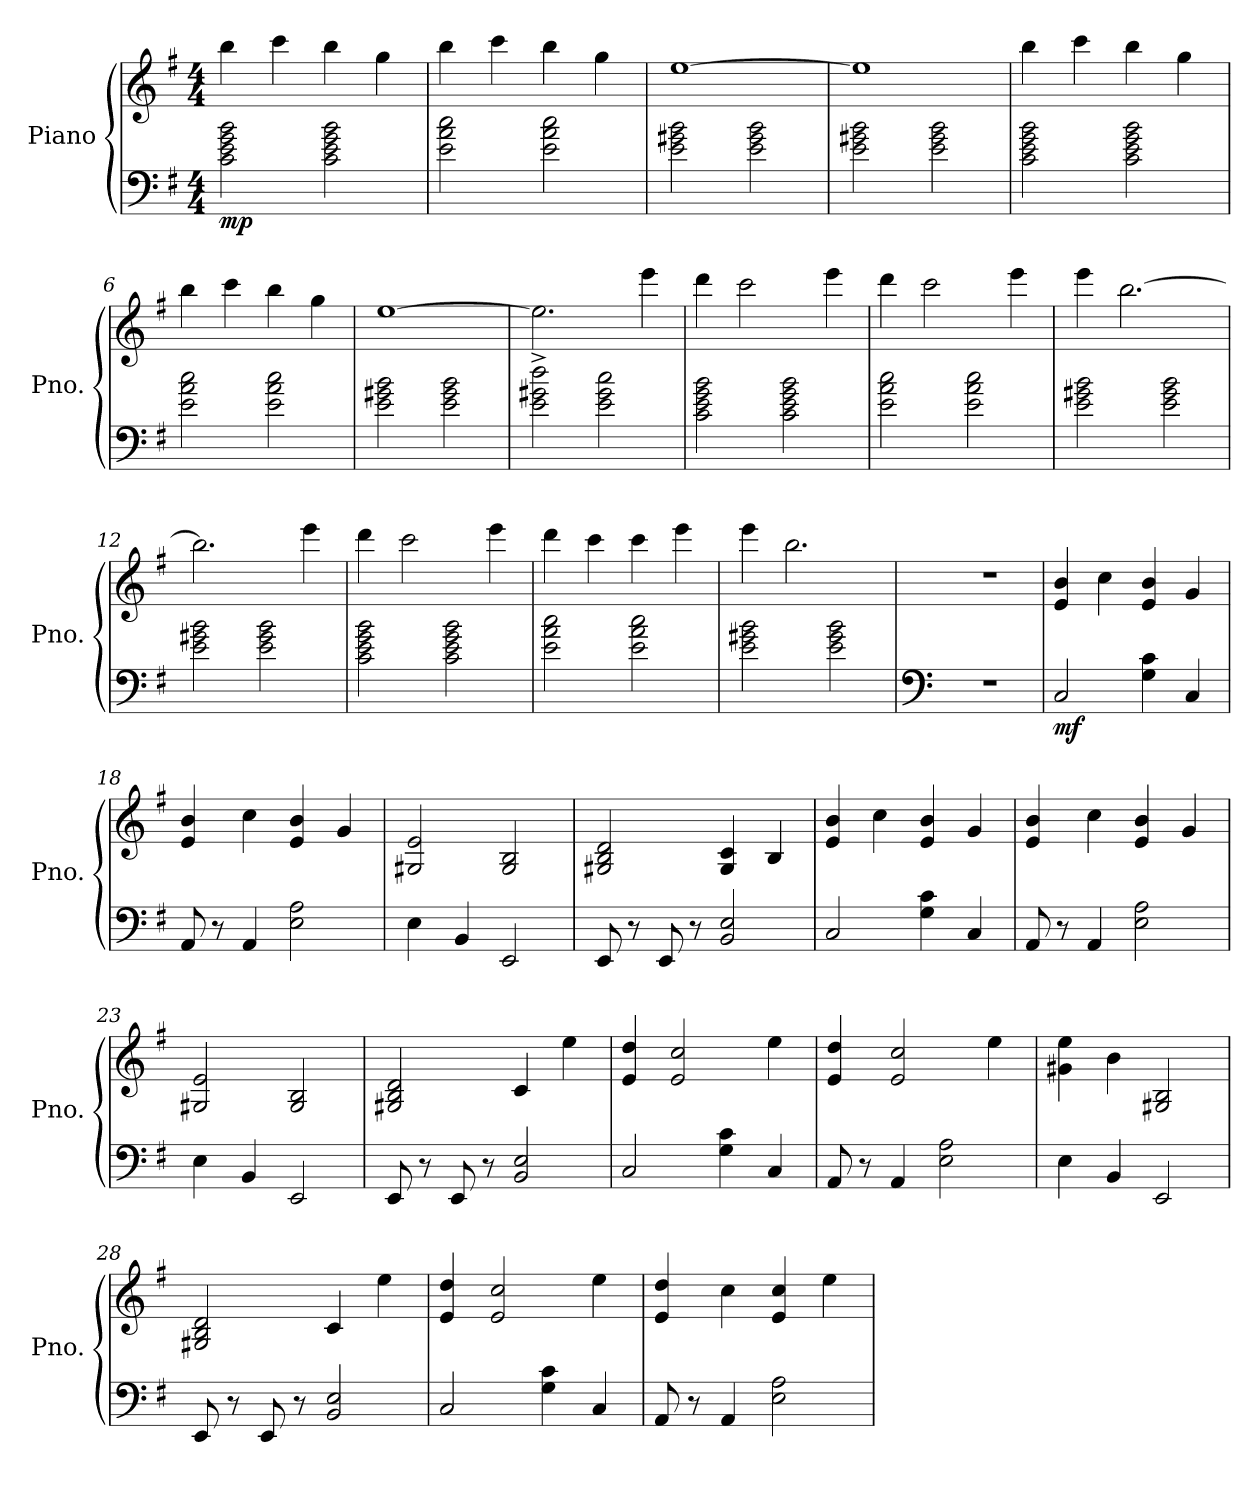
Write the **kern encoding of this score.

**kern	**kern	**dynam
*part1	*part1	*part1
*staff2	*staff1	*staff1/2
*I"Piano	*	*
*I'Pno.	*	*
*clefF4	*clefG2	*
*k[f#]	*k[f#]	*
*M4/4	*M4/4	*
=1	=1	=1
!	!	!LO:DY:b=2
2c\ 2e\ 2g\ 2b\	4bb\	mp
.	4ccc\	.
2c\ 2e\ 2g\ 2b\	4bb\	.
.	4gg\	.
=2	=2	=2
2e\ 2a\ 2cc\	4bb\	.
.	4ccc\	.
2e\ 2a\ 2cc\	4bb\	.
.	4gg\	.
=3	=3	=3
2e\ 2g#X\ 2b\	[1ee	.
2e\ 2g#\ 2b\	.	.
=4	=4	=4
2e\ 2g#X\ 2b\	1ee]	.
2e\ 2g#\ 2b\	.	.
=5	=5	=5
2c\ 2e\ 2g\ 2b\	4bb\	.
.	4ccc\	.
2c\ 2e\ 2g\ 2b\	4bb\	.
.	4gg\	.
=6	=6	=6
2e\ 2a\ 2cc\	4bb\	.
.	4ccc\	.
2e\ 2a\ 2cc\	4bb\	.
.	4gg\	.
=7	=7	=7
2e\ 2g#X\ 2b\	[1ee	.
2e\ 2g#\ 2b\	.	.
=8	=8	=8
2e\^ 2g#X\^ 2dd\^	2.ee\]	.
2e\ 2g#\ 2cc\	.	.
.	4eee\	.
=9	=9	=9
2c\ 2e\ 2g\ 2b\	4ddd\	.
.	2ccc\	.
2c\ 2e\ 2g\ 2b\	.	.
.	4eee\	.
!!LO:LB:g=z
=10	=10	=10
2e\ 2a\ 2cc\	4ddd\	.
.	2ccc\	.
2e\ 2a\ 2cc\	.	.
.	4eee\	.
=11	=11	=11
2e\ 2g#X\ 2b\	4eee\	.
.	[2.bb\	.
2e\ 2g#\ 2b\	.	.
=12	=12	=12
2e\ 2g#X\ 2b\	2.bb\]	.
2e\ 2g#\ 2b\	.	.
.	4eee\	.
=13	=13	=13
2c\ 2e\ 2g\ 2b\	4ddd\	.
.	2ccc\	.
2c\ 2e\ 2g\ 2b\	.	.
.	4eee\	.
=14	=14	=14
2e\ 2a\ 2cc\	4ddd\	.
.	4ccc\	.
2e\ 2a\ 2cc\	4ccc\	.
.	4eee\	.
=15	=15	=15
2e\ 2g#X\ 2b\	4eee\	.
.	2.bb\	.
2e\ 2g#\ 2b\	.	.
=16	=16	=16
*clefF4	*	*
1r	1r	.
=17	=17	=17
!	!	!LO:DY:b=2
2C/	4e/ 4b/	mf
.	4cc\	.
4G\ 4c\	4e/ 4b/	.
4C/	4g/	.
=18	=18	=18
8AA/	4e/ 4b/	.
8r	.	.
4AA/	4cc\	.
2E\ 2A\	4e/ 4b/	.
.	4g/	.
!!LO:LB:g=z
=19	=19	=19
4E\	2G#X/ 2e/	.
4BB/	.	.
2EE/	2G#/ 2B/	.
=20	=20	=20
8EE/	2G#X/ 2B/ 2d/	.
8r	.	.
8EE/	.	.
8r	.	.
2BB/ 2E/	4G#/ 4c/	.
.	4B/	.
=21	=21	=21
2C/	4e/ 4b/	.
.	4cc\	.
4G\ 4c\	4e/ 4b/	.
4C/	4g/	.
=22	=22	=22
8AA/	4e/ 4b/	.
8r	.	.
4AA/	4cc\	.
2E\ 2A\	4e/ 4b/	.
.	4g/	.
=23	=23	=23
4E\	2G#X/ 2e/	.
4BB/	.	.
2EE/	2G#/ 2B/	.
=24	=24	=24
8EE/	2G#X/ 2B/ 2d/	.
8r	.	.
8EE/	.	.
8r	.	.
2BB/ 2E/	4c/	.
.	4ee\	.
=25	=25	=25
2C/	4e/ 4dd/	.
.	2e/ 2cc/	.
4G\ 4c\	.	.
4C/	4ee\	.
=26	=26	=26
8AA/	4e/ 4dd/	.
8r	.	.
4AA/	2e/ 2cc/	.
2E\ 2A\	.	.
.	4ee\	.
!!LO:LB:g=z
=27	=27	=27
4E\	4g#X\ 4ee\	.
4BB/	4b\	.
2EE/	2G#X/ 2B/	.
=28	=28	=28
8EE/	2G#X/ 2B/ 2d/	.
8r	.	.
8EE/	.	.
8r	.	.
2BB/ 2E/	4c/	.
.	4ee\	.
=29	=29	=29
2C/	4e/ 4dd/	.
.	2e/ 2cc/	.
4G\ 4c\	.	.
4C/	4ee\	.
=30	=30	=30
8AA/	4e/ 4dd/	.
8r	.	.
4AA/	4cc\	.
2E\ 2A\	4e/ 4cc/	.
.	4ee\	.
=	=	=
*-	*-	*-
